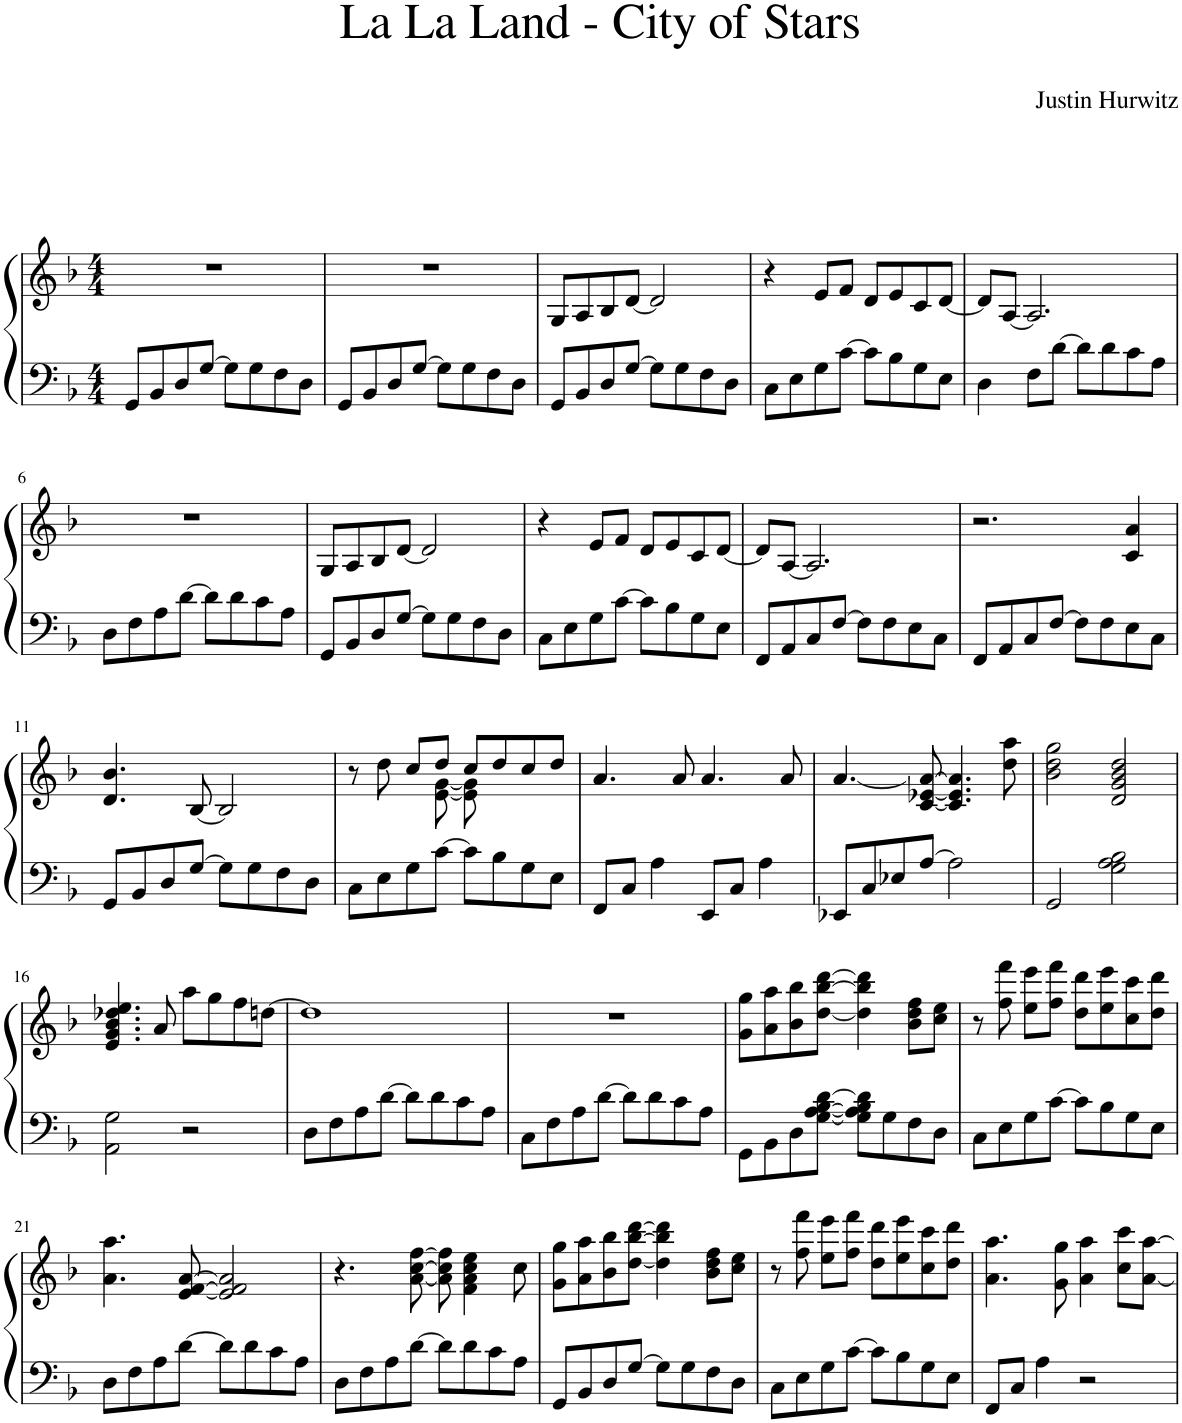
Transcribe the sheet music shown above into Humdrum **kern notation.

**kern	**kern
*part1	*part1
*staff2	*staff1
*I"Piano	*
*I'Pno.	*
*clefF4	*clefG2
*k[b-]	*k[b-]
*M4/4	*M4/4
=1	=1
8GG/L	1r
8BB-/	.
8D/	.
[8G/J	.
8G\L]	.
8G\	.
8F\	.
8D\J	.
=2	=2
8GG/L	1r
8BB-/	.
8D/	.
[8G/J	.
8G\L]	.
8G\	.
8F\	.
8D\J	.
=3	=3
8GG/L	8G/L
8BB-/	8A/
8D/	8B-/
[8G/J	[8d/J
8G\L]	2d/]
8G\	.
8F\	.
8D\J	.
=4	=4
8C\L	4r
8E\	.
8G\	8e/L
[8c\J	8f/J
8c\L]	8d/L
8B-\	8e/
8G\	8c/
8E\J	[8d/J
=5	=5
4D\	8d/L]
.	[8A/J
8F\L	2.A/]
[8d\J	.
8d\L]	.
8d\	.
8c\	.
8A\J	.
!!LO:LB:g=z
=6	=6
8D\L	1r
8F\	.
8A\	.
[8d\J	.
8d\L]	.
8d\	.
8c\	.
8A\J	.
=7	=7
8GG/L	8G/L
8BB-/	8A/
8D/	8B-/
[8G/J	[8d/J
8G\L]	2d/]
8G\	.
8F\	.
8D\J	.
=8	=8
8C\L	4r
8E\	.
8G\	8e/L
[8c\J	8f/J
8c\L]	8d/L
8B-\	8e/
8G\	8c/
8E\J	[8d/J
=9	=9
8FF/L	8d/L]
8AA/	[8A/J
8C/	2.A/]
[8F/J	.
8F\L]	.
8F\	.
8E\	.
8C\J	.
=10	=10
8FF/L	2.r
8AA/	.
8C/	.
[8F/J	.
8F\L]	.
8F\	.
8E\	4c/ 4a/
8C\J	.
!!LO:LB:g=z
=11	=11
8GG/L	4.d/ 4.b-/
8BB-/	.
8D/	.
[8G/J	[8B-/
8G\L]	2B-/]
8G\	.
8F\	.
8D\J	.
=12	=12
*	*^
8C\L	8r	4.ryy
8E\	8dd\	.
8G\	8cc/L	.
[8c\J	8dd/J	[8e\ [8g\
8c\L]	8cc/L	8e\] 8g\]
8B-\	8dd/	4.ryy
8G\	8cc/	.
8E\J	8dd/J	.
*	*v	*v
=13	=13
8FF/L	4.a/
8C/J	.
4A\	.
.	8a/
8EE/L	4.a/
8C/J	.
4A\	.
.	8a/
=14	=14
8EE-X/L	[4.a/
8C/	.
8E-X/	.
[8A/J	[8c/ [8e-X/ 8a/_
2A\]	4.c/] 4.e-/] 4.a/]
.	8dd\ 8aa\
=15	=15
2GG/	2b-\ 2dd\ 2gg\
2G\ 2A\ 2B-\	2d/ 2g/ 2b-/ 2dd/
!!LO:LB:g=z
=16	=16
2AA\ 2G\	4.e/ 4.g/ 4.b-/ 4.dd-X/ 4.ee/
.	8a/
2r	8aa\L
.	8gg\
.	8ff\
.	[8ddn\J
=17	=17
8D\L	1dd]
8F\	.
8A\	.
[8d\J	.
8d\L]	.
8d\	.
8c\	.
8A\J	.
=18	=18
8C\L	1r
8F\	.
8A\	.
[8d\J	.
8d\L]	.
8d\	.
8c\	.
8A\J	.
=19	=19
8GG\L	8g\ 8gg\L
8BB-\	8a\ 8aa\
8D\	8b-\ 8bb-\
[8G\ [8A\ [8B-\ [8d\J	[8dd\ [8bb-\ [8ddd\J
8G\] 8A\] 8B-\] 8d\]L	4dd\] 4bb-\] 4ddd\]
8G\	.
8F\	8b-\ 8dd\ 8ff\L
8D\J	8cc\ 8ee\J
=20	=20
8C\L	8r
8E\	8ff\ 8fff\
8G\	8ee\ 8eee\L
[8c\J	8ff\ 8fff\J
8c\L]	8dd\ 8ddd\L
8B-\	8ee\ 8eee\
8G\	8cc\ 8ccc\
8E\J	8dd\ 8ddd\J
!!LO:LB:g=z
=21	=21
8D\L	4.a\ 4.aa\
8F\	.
8A\	.
[8d\J	[8e/ [8f/ [8a/
8d\L]	2e/] 2f/] 2a/]
8d\	.
8c\	.
8A\J	.
=22	=22
8D\L	4.r
8F\	.
8A\	.
[8d\J	[8a\ [8cc\ [8ff\
8d\L]	8a\] 8cc\] 8ff\]
8d\	4f\ 4a\ 4cc\ 4ee\
8c\	.
8A\J	8cc\
=23	=23
8GG/L	8g\ 8gg\L
8BB-/	8a\ 8aa\
8D/	8b-\ 8bb-\
[8G/J	[8dd\ [8bb-\ [8ddd\J
8G\L]	4dd\] 4bb-\] 4ddd\]
8G\	.
8F\	8b-\ 8dd\ 8ff\L
8D\J	8cc\ 8ee\J
=24	=24
8C\L	8r
8E\	8ff\ 8fff\
8G\	8ee\ 8eee\L
[8c\J	8ff\ 8fff\J
8c\L]	8dd\ 8ddd\L
8B-\	8ee\ 8eee\
8G\	8cc\ 8ccc\
8E\J	8dd\ 8ddd\J
=25	=25
8FF/L	4.a\ 4.aa\
8C/J	.
4A\	.
.	8g\ 8gg\
2r	4a\ 4aa\
.	8cc\ 8ccc\L
.	[8a\ [8aa\J
=	=
*-	*-
